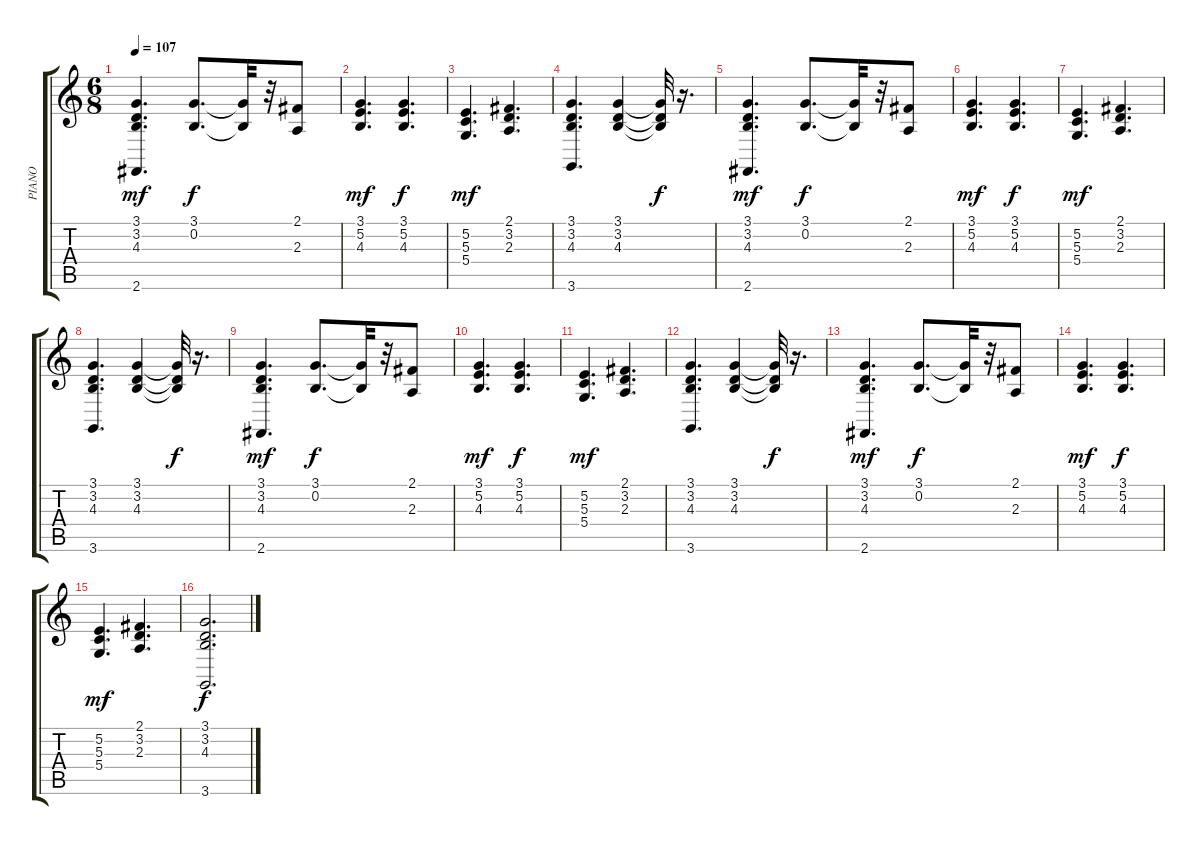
\track ("PIANO" "PIANO") {instrument acousticgrandpiano}
\staff {score tabs}
\tuning (E4 B3 G3 D3 A2 E2) {hide}
\ts (6 8)
\tempo 107
\clef g2
\ks c
(3.1 3.2 4.3 2.6).4{d dy mf} (3.1 0.2).8{d dy f} (3.1{t} 0.2{t}).32 r.32 (2.1 2.3).8 |
(3.1 5.2 4.3).4{d dy mf} (3.1 5.2 4.3).4{d dy f} |
(5.2 5.3 5.4).4{d dy mf} (2.1 3.2 2.3).4{d} |
(3.1 3.2 4.3 3.6).4{d} (3.1 3.2 4.3).4 (3.1{t} 3.2{t} 4.3{t}).32{dy f} r.16{d} |
(3.1 3.2 4.3 2.6).4{d dy mf} (3.1 0.2).8{d dy f} (3.1{t} 0.2{t}).32 r.32 (2.1 2.3).8 |
(3.1 5.2 4.3).4{d dy mf} (3.1 5.2 4.3).4{d dy f} |
(5.2 5.3 5.4).4{d dy mf} (2.1 3.2 2.3).4{d} |
(3.1 3.2 4.3 3.6).4{d} (3.1 3.2 4.3).4 (3.1{t} 3.2{t} 4.3{t}).32{dy f} r.16{d} |
(3.1 3.2 4.3 2.6).4{d dy mf} (3.1 0.2).8{d dy f} (3.1{t} 0.2{t}).32 r.32 (2.1 2.3).8 |
(3.1 5.2 4.3).4{d dy mf} (3.1 5.2 4.3).4{d dy f} |
(5.2 5.3 5.4).4{d dy mf} (2.1 3.2 2.3).4{d} |
(3.1 3.2 4.3 3.6).4{d} (3.1 3.2 4.3).4 (3.1{t} 3.2{t} 4.3{t}).32{dy f} r.16{d} |
(3.1 3.2 4.3 2.6).4{d dy mf} (3.1 0.2).8{d dy f} (3.1{t} 0.2{t}).32 r.32 (2.1 2.3).8 |
(3.1 5.2 4.3).4{d dy mf} (3.1 5.2 4.3).4{d dy f} |
(5.2 5.3 5.4).4{d dy mf} (2.1 3.2 2.3).4{d} |
(3.1 3.2 4.3 3.6).2{d dy f}
